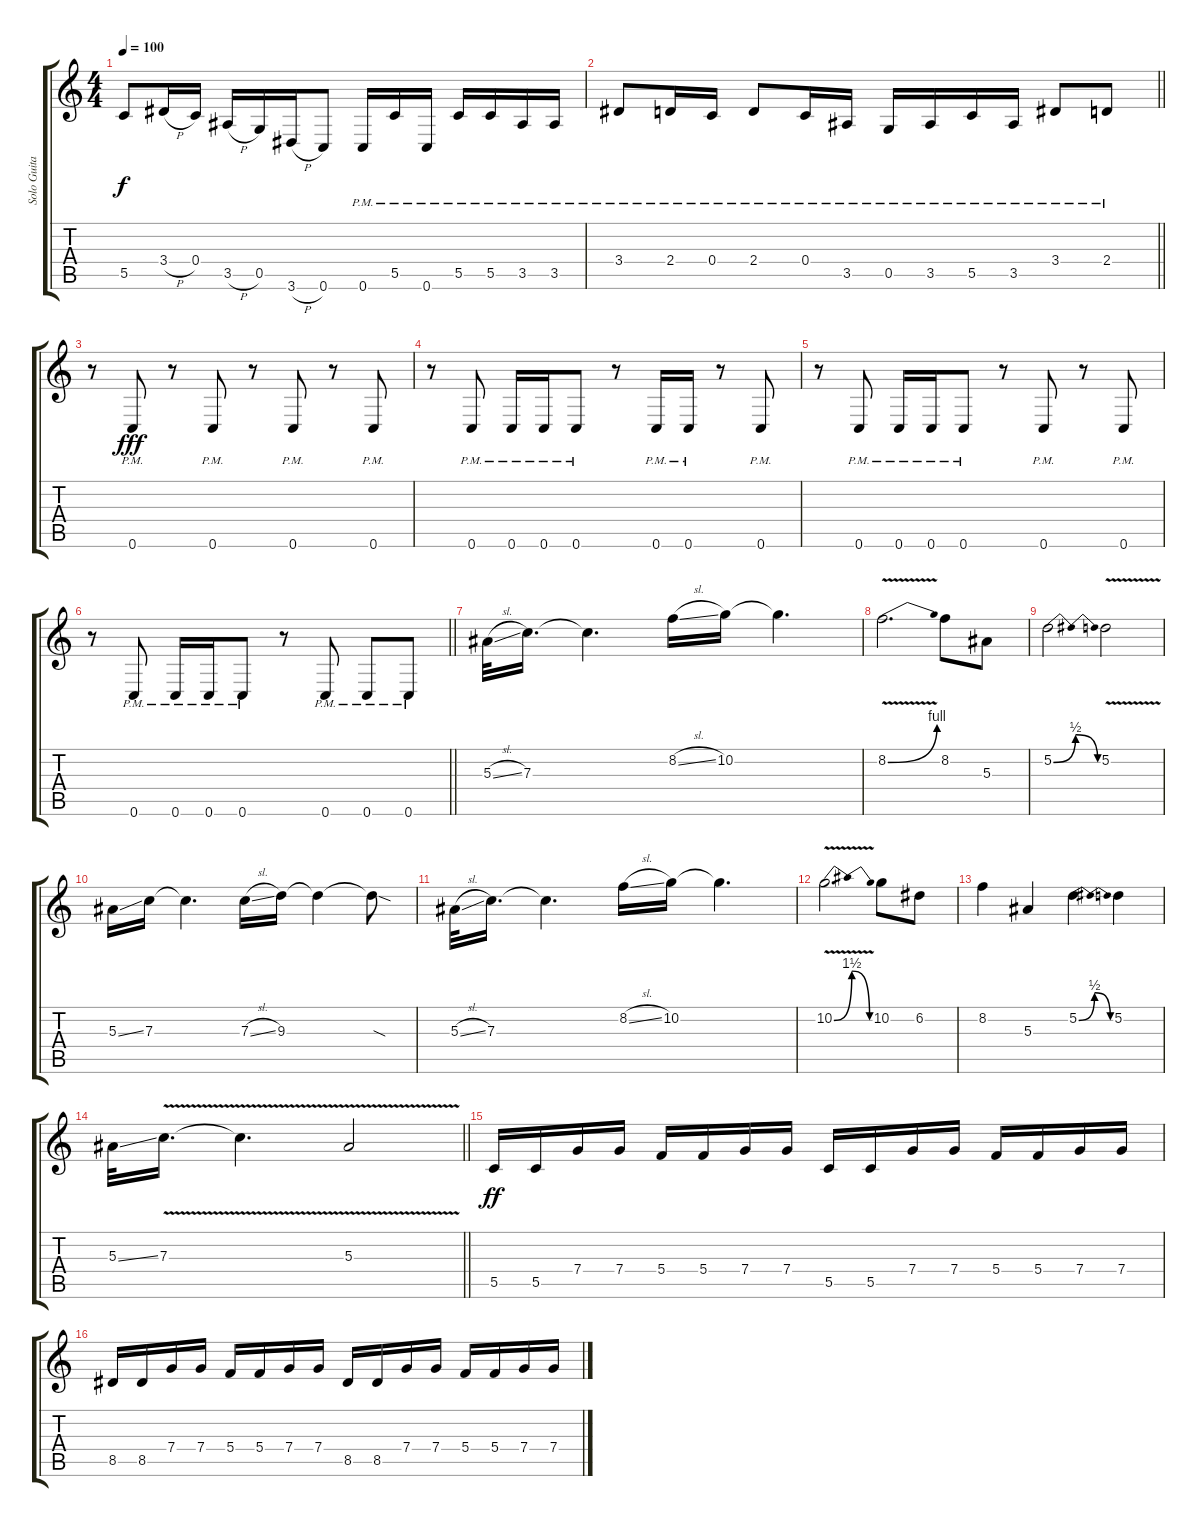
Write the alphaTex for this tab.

\track ("Solo Guitar" "Solo Guita") {instrument distortionguitar}
\staff {score tabs}
\tuning (D4 A3 F3 C3 G2 C2) {hide}
\ts (4 4)
\tempo 100
\clef g2
\ks c
5.5.8{dy f} 3.4{h}.16 0.4.16 3.5{h}.16 0.5.16 3.6{h}.16 0.6.8 0.6{pm}.16 5.5{pm}.16 0.6{pm}.16 5.5{pm}.16 5.5{pm}.16 3.5{pm}.16 3.5{pm}.16 |
\barLineRight lightlight
3.4{pm}.8 2.4{pm}.16 0.4{pm}.16 2.4{pm}.8 0.4{pm}.16 3.5{pm}.16 0.5{pm}.16 3.5{pm}.16 5.5{pm}.16 3.5{pm}.16 3.4{pm}.8 2.4{pm}.8 |
r.8 0.6{pm}.8{dy fff} r.8 0.6{pm}.8 r.8 0.6{pm}.8 r.8 0.6{pm}.8 |
r.8 0.6{pm}.8 0.6{pm}.16 0.6{pm}.16 0.6{pm}.8 r.8 0.6{pm}.16 0.6{pm}.16 r.8 0.6{pm}.8 |
r.8 0.6{pm}.8 0.6{pm}.16 0.6{pm}.16 0.6{pm}.8 r.8 0.6{pm}.8 r.8 0.6{pm}.8 |
\barLineRight lightlight
r.8 0.6{pm}.8 0.6{pm}.16 0.6{pm}.16 0.6{pm}.8 r.8 0.6{pm}.8 0.6{pm}.8 0.6{pm}.8 |
5.3{sl}.32 7.3.16{d} 7.3{t}.4{d} 8.2{sl}.16 10.2.16 10.2{t}.4{d} |
8.2{be (bend 0 0 60 4) v}.2{d} 8.2.8 5.3.8 |
5.2{be (bendrelease 0 0 8 2 45 2 60 0)}.2 5.2{v}.2 |
5.3{ss}.16 7.3.16 7.3{t}.4{d} 7.3{sl}.16 9.3.16 9.3{t}.4 9.3{sod t}.8 |
5.3{sl}.32 7.3.16{d} 7.3{t}.4{d} 8.2{sl}.16 10.2.16 10.2{t}.4{d} |
10.2{be (bendrelease 0 0 6 6 45 6 60 0) v}.2{d} 10.2.8 6.2.8 |
8.2.4 5.3.4 5.2{be (bendrelease 0 0 8 2 45 2 60 0)}.4 5.2.4 |
\barLineRight lightlight
5.3{ss}.32 7.3{v}.16{d} 7.3{t}.4{d} 5.3{v}.2 |
5.5.16{dy ff} 5.5.16 7.4.16 7.4.16 5.4.16 5.4.16 7.4.16 7.4.16 5.5.16 5.5.16 7.4.16 7.4.16 5.4.16 5.4.16 7.4.16 7.4.16 |
8.5.16 8.5.16 7.4.16 7.4.16 5.4.16 5.4.16 7.4.16 7.4.16 8.5.16 8.5.16 7.4.16 7.4.16 5.4.16 5.4.16 7.4.16 7.4.16
